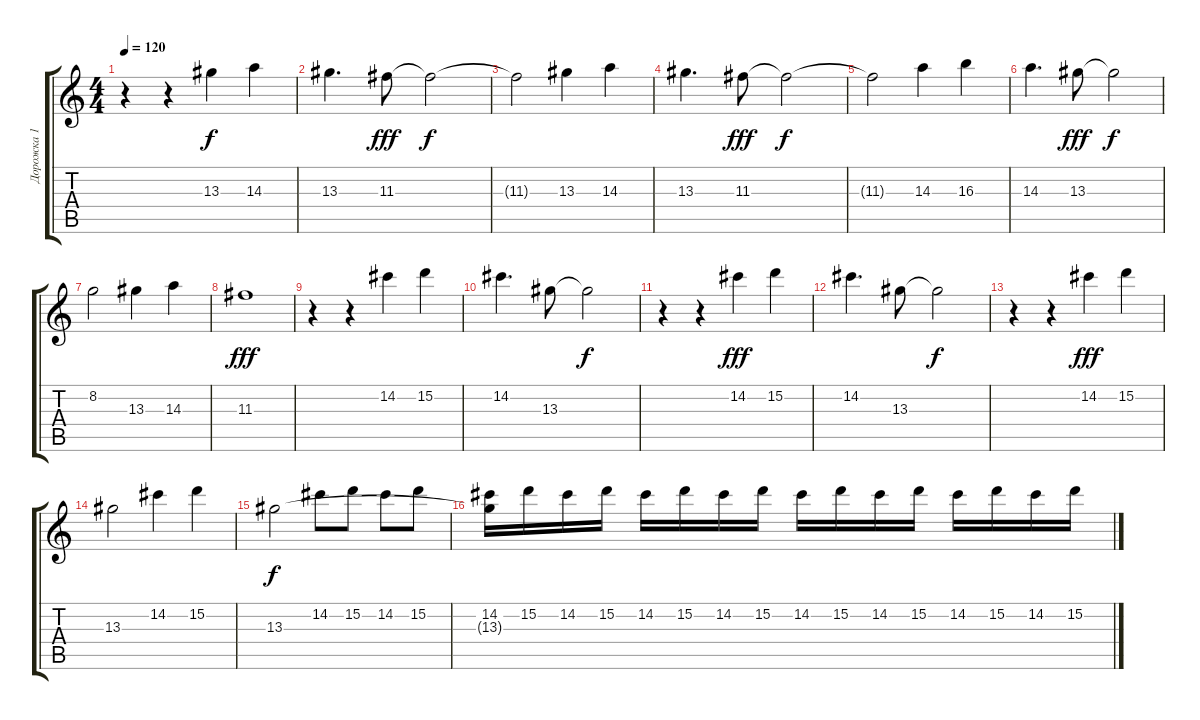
\track ("Дорожка 1" "Дорожка 1") {instrument distortionguitar}
\staff {score tabs}
\tuning (E4 B3 G3 D3 A2 E2) {hide}
\ts (4 4)
\tempo 120
\clef g2
\ks c
r.4{dy f} r.4 13.3.4 14.3.4 |
13.3.4{d} 11.3.8{dy fff} 11.3{t}.2{dy f} |
11.3{t}.2 13.3.4 14.3.4 |
13.3.4{d} 11.3.8{dy fff} 11.3{t}.2{dy f} |
11.3{t}.2 14.3.4 16.3.4 |
14.3.4{d} 13.3.8{dy fff} 13.3{t}.2{dy f} |
8.2.2 13.3.4 14.3.4 |
11.3.1{dy fff} |
r.4 r.4 14.2.4 15.2.4 |
14.2.4{d} 13.3.8 13.3{t}.2{dy f} |
r.4 r.4 14.2.4{dy fff} 15.2.4 |
14.2.4{d} 13.3.8 13.3{t}.2{dy f} |
r.4 r.4 14.2.4{dy fff} 15.2.4 |
13.3.2 14.2.4 15.2.4 |
13.3.2{dy f} 14.2.8 15.2.8 14.2.8 15.2.8 |
(14.2 13.3{t}).16 15.2.16{instrument distortionguitar} 14.2.16 15.2.16 14.2.16 15.2.16 14.2.16 15.2.16 14.2.16 15.2.16 14.2.16 15.2.16 14.2.16 15.2.16 14.2.16 15.2.16
